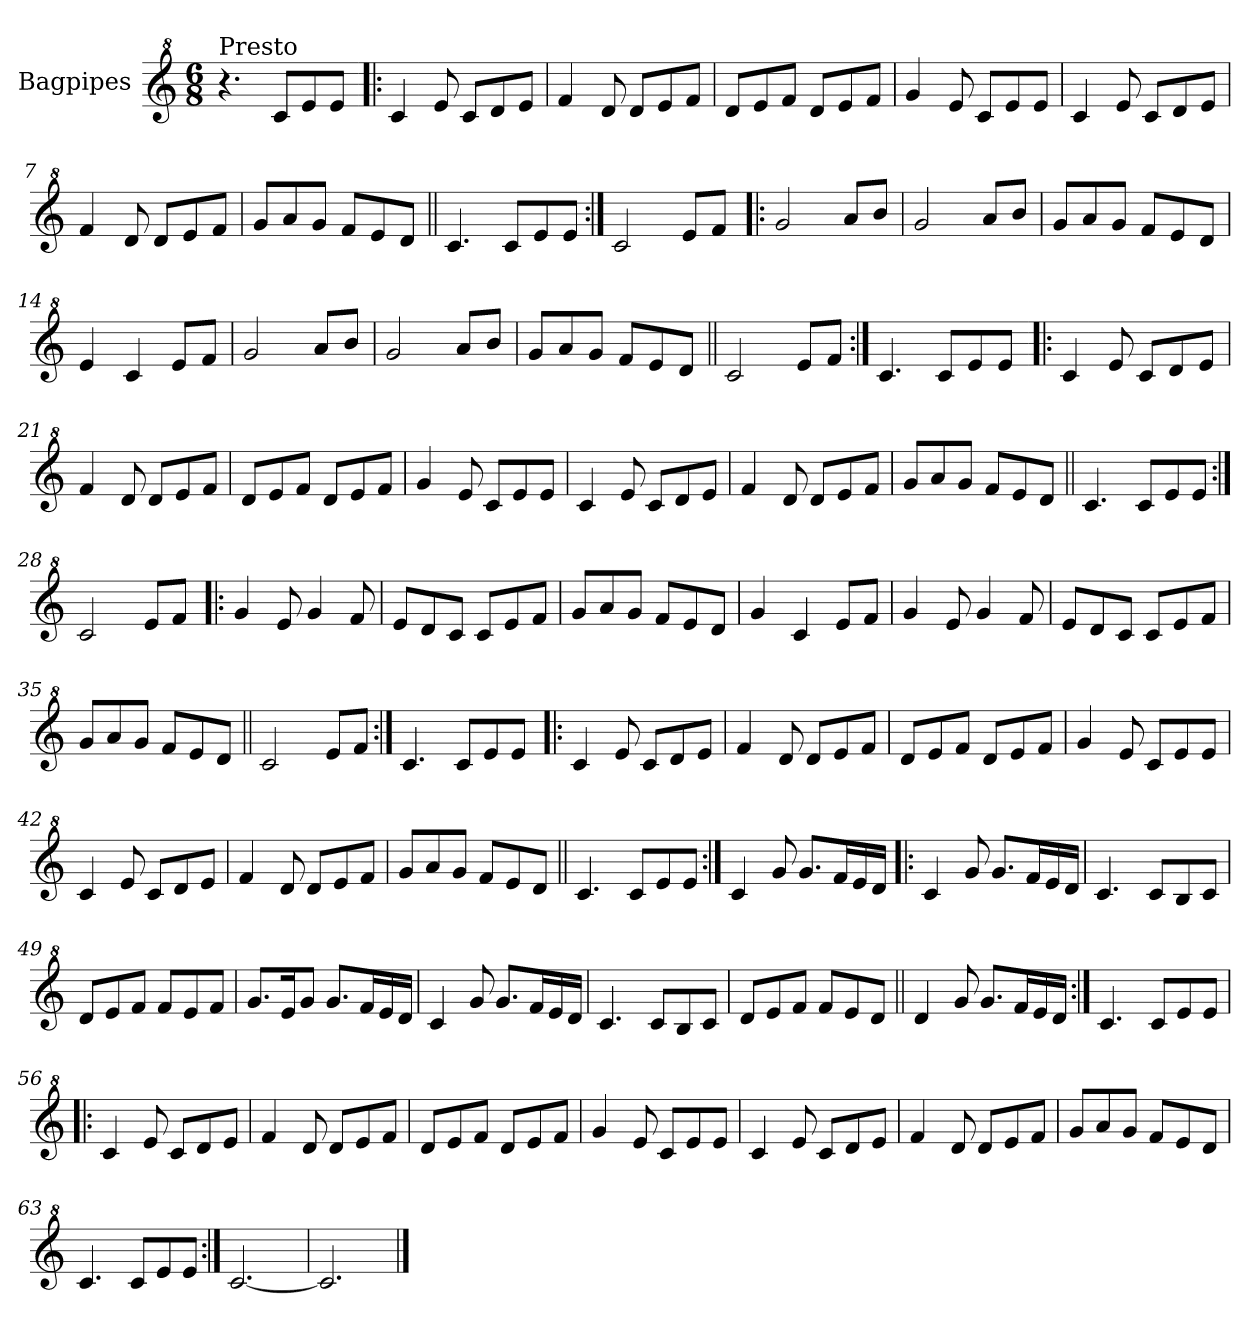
**kern
*part1
*staff1
*I"Bagpipes
*I'Bag
*clefG^2
*k[]
*C:
*M6/8
=1
!LO:TX:a:t=Presto
4.r
8cc/L
8ee/
8ee/J
=2!|:
4cc/
8ee/
8cc/L
8dd/
8ee/J
=3
4ff/
8dd/
8dd/L
8ee/
8ff/J
=4
8dd/L
8ee/
8ff/J
8dd/L
8ee/
8ff/J
=5
4gg/
8ee/
8cc/L
8ee/
8ee/J
=6
4cc/
8ee/
8cc/L
8dd/
8ee/J
=7
4ff/
8dd/
8dd/L
8ee/
8ff/J
!!LO:LB:g=z
=8
8gg/L
8aa/
8gg/J
8ff/L
8ee/
8dd/J
=9||
4.cc/
8cc/L
8ee/
8ee/J
=10:|!
2cc/
8ee/L
8ff/J
=11!|:
2gg/
8aa/L
8bb/J
=12
2gg/
8aa/L
8bb/J
=13
8gg/L
8aa/
8gg/J
8ff/L
8ee/
8dd/J
=14
4ee/
4cc/
8ee/L
8ff/J
=15
2gg/
8aa/L
8bb/J
=16
2gg/
8aa/L
8bb/J
!!LO:LB:g=z
=17
8gg/L
8aa/
8gg/J
8ff/L
8ee/
8dd/J
=18||
2cc/
8ee/L
8ff/J
=19:|!
4.cc/
8cc/L
8ee/
8ee/J
=20!|:
4cc/
8ee/
8cc/L
8dd/
8ee/J
=21
4ff/
8dd/
8dd/L
8ee/
8ff/J
=22
8dd/L
8ee/
8ff/J
8dd/L
8ee/
8ff/J
=23
4gg/
8ee/
8cc/L
8ee/
8ee/J
=24
4cc/
8ee/
8cc/L
8dd/
8ee/J
!!LO:LB:g=z
=25
4ff/
8dd/
8dd/L
8ee/
8ff/J
=26
8gg/L
8aa/
8gg/J
8ff/L
8ee/
8dd/J
=27||
4.cc/
8cc/L
8ee/
8ee/J
=28:|!
2cc/
8ee/L
8ff/J
=29!|:
4gg/
8ee/
4gg/
8ff/
=30
8ee/L
8dd/
8cc/J
8cc/L
8ee/
8ff/J
=31
8gg/L
8aa/
8gg/J
8ff/L
8ee/
8dd/J
=32
4gg/
4cc/
8ee/L
8ff/J
!!LO:LB:g=z
=33
4gg/
8ee/
4gg/
8ff/
=34
8ee/L
8dd/
8cc/J
8cc/L
8ee/
8ff/J
=35
8gg/L
8aa/
8gg/J
8ff/L
8ee/
8dd/J
=36||
2cc/
8ee/L
8ff/J
=37:|!
4.cc/
8cc/L
8ee/
8ee/J
=38!|:
4cc/
8ee/
8cc/L
8dd/
8ee/J
=39
4ff/
8dd/
8dd/L
8ee/
8ff/J
=40
8dd/L
8ee/
8ff/J
8dd/L
8ee/
8ff/J
!!LO:LB:g=z
=41
4gg/
8ee/
8cc/L
8ee/
8ee/J
=42
4cc/
8ee/
8cc/L
8dd/
8ee/J
=43
4ff/
8dd/
8dd/L
8ee/
8ff/J
=44
8gg/L
8aa/
8gg/J
8ff/L
8ee/
8dd/J
=45||
4.cc/
8cc/L
8ee/
8ee/J
=46:|!
4cc/
8gg/
8.gg/L
16ff/L
16ee/
16dd/JJ
=47!|:
4cc/
8gg/
8.gg/L
16ff/L
16ee/
16dd/JJ
!!LO:LB:g=z
=48
4.cc/
8cc/L
8b/
8cc/J
=49
8dd/L
8ee/
8ff/J
8ff/L
8ee/
8ff/J
=50
8.gg/L
16ee/K
8gg/J
8.gg/L
16ff/L
16ee/
16dd/JJ
=51
4cc/
8gg/
8.gg/L
16ff/L
16ee/
16dd/JJ
=52
4.cc/
8cc/L
8b/
8cc/J
=53
8dd/L
8ee/
8ff/J
8ff/L
8ee/
8dd/J
=54||
4dd/
8gg/
8.gg/L
16ff/L
16ee/
16dd/JJ
!!LO:LB:g=z
=55:|!
4.cc/
8cc/L
8ee/
8ee/J
=56!|:
4cc/
8ee/
8cc/L
8dd/
8ee/J
=57
4ff/
8dd/
8dd/L
8ee/
8ff/J
=58
8dd/L
8ee/
8ff/J
8dd/L
8ee/
8ff/J
=59
4gg/
8ee/
8cc/L
8ee/
8ee/J
=60
4cc/
8ee/
8cc/L
8dd/
8ee/J
=61
4ff/
8dd/
8dd/L
8ee/
8ff/J
=62
8gg/L
8aa/
8gg/J
8ff/L
8ee/
8dd/J
!!LO:LB:g=z
=63
4.cc/
8cc/L
8ee/
8ee/J
=64:|!
[2.cc/
=65
2.cc/]
==
*-
